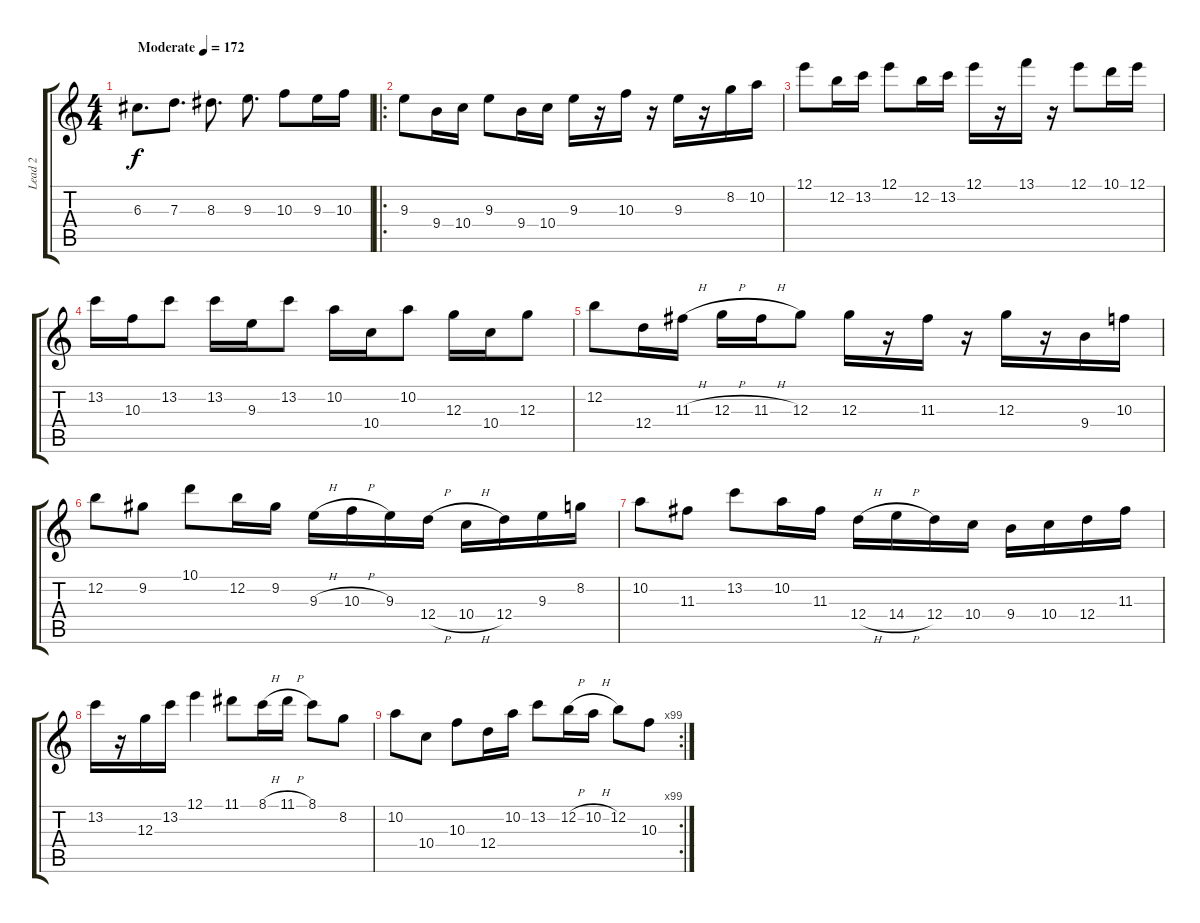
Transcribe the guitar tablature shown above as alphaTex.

\track ("Lead 2" "Lead 2") {instrument electricbassfinger}
\staff {score tabs}
\tuning (E4 B3 G3 D3 A2 E2) {hide}
\ts (4 4)
\tempo (172 "Moderate")
\clef g2
\ks c
6.3.8{d dy f instrument electricbassfinger} 7.3.8{d} 8.3.8{d} 9.3.8{d} 10.3.8 9.3.16 10.3.16 |
\ro
9.3.8 9.4.16 10.4.16 9.3.8 9.4.16 10.4.16 9.3.16 r.16 10.3.16 r.16 9.3.16 r.16 8.2.16 10.2.16 |
12.1.8 12.2.16 13.2.16 12.1.8 12.2.16 13.2.16 12.1.16 r.16 13.1.16 r.16 12.1.8 10.1.16 12.1.16 |
13.2.16 10.3.16 13.2.8 13.2.16 9.3.16 13.2.8 10.2.16 10.4.16 10.2.8 12.3.16 10.4.16 12.3.8 |
12.2.8 12.4.16 11.3{h}.16 12.3{h}.16 11.3{h}.16 12.3.8 12.3.16 r.16 11.3.16 r.16 12.3.16 r.16 9.4.16 10.3.16 |
12.2.8 9.2.8 10.1.8 12.2.16 9.2.16 9.3{h}.16 10.3{h}.16 9.3.16 12.4{h}.16 10.4{h}.16 12.4.16 9.3.16 8.2.16 |
10.2.8 11.3.8 13.2.8 10.2.16 11.3.16 12.4{h}.16 14.4{h}.16 12.4.16 10.4.16 9.4.16 10.4.16 12.4.16 11.3.16 |
13.2.16 r.16 12.3.16 13.2.16 12.1.4 11.1.8 8.1{h}.16 11.1{h}.16 8.1.8 8.2.8 |
\rc 99
10.2.8 10.4.8 10.3.8 12.4.16 10.2.16 13.2.8 12.2{h}.16 10.2{h}.16 12.2.8 10.3.8
